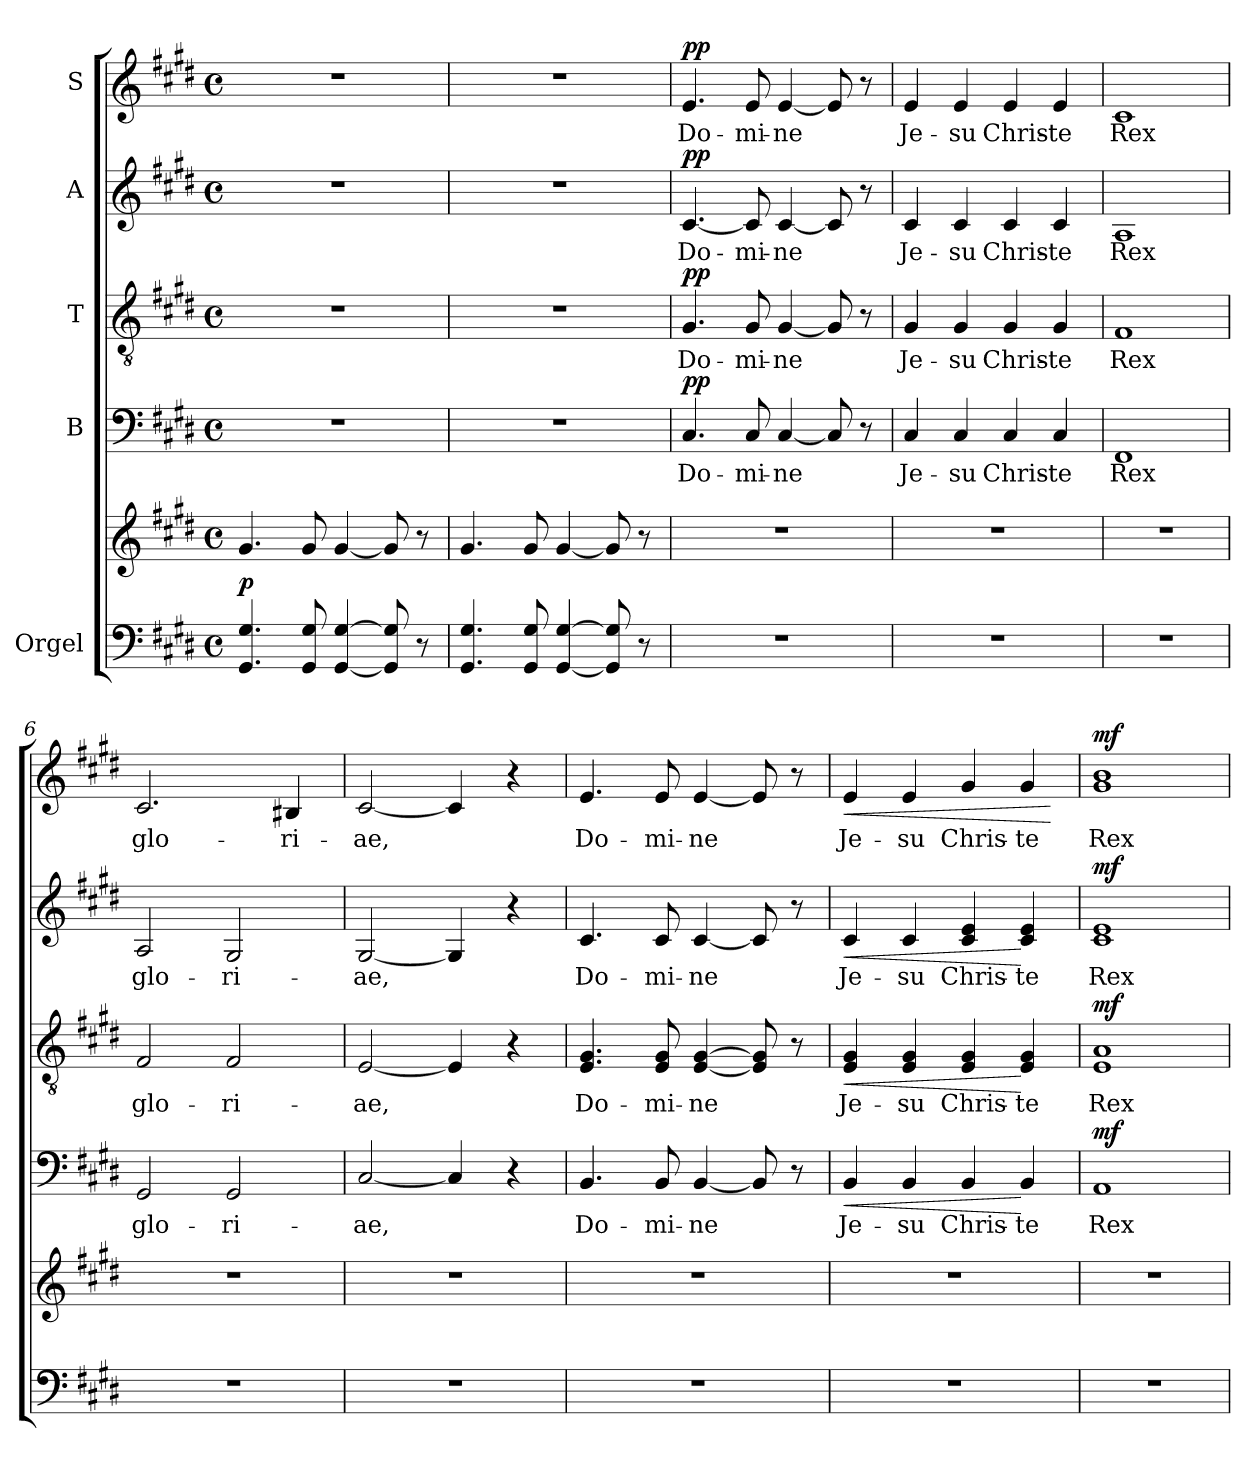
**kern	**kern	**dynam	**kern	**text	**dynam	**kern	**text	**dynam	**kern	**text	**dynam	**kern	**text	**dynam
*part5	*part5	*part5	*part4	*part4	*part4	*part3	*part3	*part3	*part2	*part2	*part2	*part1	*part1	*part1
*staff6	*staff5	*staff5/6	*staff4	*staff4	*staff4	*staff3	*staff3	*staff3	*staff2	*staff2	*staff2	*staff1	*staff1	*staff1
*I"Orgel	*	*	*I"B	*	*	*I"T	*	*	*I"A	*	*	*I"S	*	*
*clefF4	*clefG2	*	*clefF4	*	*	*clefGv2	*	*	*clefG2	*	*	*clefG2	*	*
*k[f#c#g#d#]	*k[f#c#g#d#]	*	*k[f#c#g#d#]	*	*	*k[f#c#g#d#]	*	*	*k[f#c#g#d#]	*	*	*k[f#c#g#d#]	*	*
*c#:	*c#:	*	*c#:	*	*	*c#:	*	*	*c#:	*	*	*c#:	*	*
*M4/4	*M4/4	*	*M4/4	*	*	*M4/4	*	*	*M4/4	*	*	*M4/4	*	*
*met(c)	*met(c)	*	*met(c)	*	*	*met(c)	*	*	*met(c)	*	*	*met(c)	*	*
*MM92	*MM92	*	*MM92	*	*	*MM92	*	*	*MM92	*	*	*MM92	*	*
=1	=1	=1	=1	=1	=1	=1	=1	=1	=1	=1	=1	=1	=1	=1
!	!	!LO:DY:a=2	!	!	!	!	!	!	!	!	!	!	!	!
4.GG#/ 4.G#/	4.g#/	p	1r	.	.	1r	.	.	1r	.	.	1r	.	.
8GG#/ 8G#/	8g#/	.	.	.	.	.	.	.	.	.	.	.	.	.
[4GG#/ [4G#/	[4g#/	.	.	.	.	.	.	.	.	.	.	.	.	.
8GG#/] 8G#/]	8g#/]	.	.	.	.	.	.	.	.	.	.	.	.	.
8r	8r	.	.	.	.	.	.	.	.	.	.	.	.	.
=2	=2	=2	=2	=2	=2	=2	=2	=2	=2	=2	=2	=2	=2	=2
4.GG#/ 4.G#/	4.g#/	.	1r	.	.	1r	.	.	1r	.	.	1r	.	.
8GG#/ 8G#/	8g#/	.	.	.	.	.	.	.	.	.	.	.	.	.
[4GG#/ [4G#/	[4g#/	.	.	.	.	.	.	.	.	.	.	.	.	.
8GG#/] 8G#/]	8g#/]	.	.	.	.	.	.	.	.	.	.	.	.	.
8r	8r	.	.	.	.	.	.	.	.	.	.	.	.	.
=3	=3	=3	=3	=3	=3	=3	=3	=3	=3	=3	=3	=3	=3	=3
!	!	!	!	!	!LO:DY:a	!	!	!LO:DY:a	!	!	!LO:DY:a	!	!	!LO:DY:a
1r	1r	.	4.C#/	Do-	pp	4.G#/	Do-	pp	[4.c#/	Do-	pp	4.e/	Do-	pp
.	.	.	8C#/	-mi-	.	8G#/	-mi-	.	8c#/]	-mi-	.	8e/	-mi-	.
.	.	.	[4C#/	-ne	.	[4G#/	-ne	.	[4c#/	-ne	.	[4e/	-ne	.
.	.	.	8C#/]	.	.	8G#/]	.	.	8c#/]	.	.	8e/]	.	.
.	.	.	8r	.	.	8r	.	.	8r	.	.	8r	.	.
=4	=4	=4	=4	=4	=4	=4	=4	=4	=4	=4	=4	=4	=4	=4
1r	1r	.	4C#/	Je-	.	4G#/	Je-	.	4c#/	Je-	.	4e/	Je-	.
.	.	.	4C#/	-su	.	4G#/	-su	.	4c#/	-su	.	4e/	-su	.
.	.	.	4C#/	Chris-	.	4G#/	Chris-	.	4c#/	Chris-	.	4e/	Chris-	.
.	.	.	4C#/	-te	.	4G#/	-te	.	4c#/	-te	.	4e/	-te	.
=5	=5	=5	=5	=5	=5	=5	=5	=5	=5	=5	=5	=5	=5	=5
1r	1r	.	1FF#	Rex	.	1F#	Rex	.	1A	Rex	.	1c#	Rex	.
!!LO:LB:g=z
=6	=6	=6	=6	=6	=6	=6	=6	=6	=6	=6	=6	=6	=6	=6
1r	1r	.	2GG#/	glo-	.	2F#/	glo-	.	2A/	glo-	.	2.c#/	glo-	.
.	.	.	2GG#/	-ri-	.	2F#/	-ri-	.	2G#/	-ri-	.	.	.	.
.	.	.	.	.	.	.	.	.	.	.	.	4B#X/	-ri-	.
=7	=7	=7	=7	=7	=7	=7	=7	=7	=7	=7	=7	=7	=7	=7
1r	1r	.	[2C#/	-ae,	.	[2E/	-ae,	.	[2G#/	-ae,	.	[2c#/	-ae,	.
.	.	.	4C#/]	.	.	4E/]	.	.	4G#/]	.	.	4c#/]	.	.
.	.	.	4r	.	.	4r	.	.	4r	.	.	4r	.	.
=8	=8	=8	=8	=8	=8	=8	=8	=8	=8	=8	=8	=8	=8	=8
1r	1r	.	4.BB/	Do-	.	4.E/ 4.G#/	Do-	.	4.c#/	Do-	.	4.e/	Do-	.
.	.	.	8BB/	-mi-	.	8E/ 8G#/	-mi-	.	8c#/	-mi-	.	8e/	-mi-	.
.	.	.	[4BB/	-ne	.	[4E/ [4G#/	-ne	.	[4c#/	-ne	.	[4e/	-ne	.
.	.	.	8BB/]	.	.	8E/] 8G#/]	.	.	8c#/]	.	.	8e/]	.	.
.	.	.	8r	.	.	8r	.	.	8r	.	.	8r	.	.
=9	=9	=9	=9	=9	=9	=9	=9	=9	=9	=9	=9	=9	=9	=9
!	!	!	!	!	!LO:HP:b	!	!	!LO:HP:b	!	!	!LO:HP:b	!	!	!LO:HP:b
1r	1r	.	4BB/	Je-	<	4E/ 4G#/	Je-	<	4c#/	Je-	<	4e/	Je-	<
.	.	.	4BB/	-su	.	4E/ 4G#/	-su	.	4c#/	-su	.	4e/	-su	.
.	.	.	4BB/	Chris-	.	4E/ 4G#/	Chris-	.	4c#/ 4e/	Chris-	.	4g#/	Chris-	.
.	.	.	4BB/	-te	[	4E/ 4G#/	-te	[	4c#/ 4e/	-te	[	4g#/	-te	.
.	.	.	.	.	.	.	.	.	.	.	.	.	.	[
=10	=10	=10	=10	=10	=10	=10	=10	=10	=10	=10	=10	=10	=10	=10
!	!	!	!	!	!LO:DY:a	!	!	!LO:DY:a	!	!	!LO:DY:a	!	!	!LO:DY:a
1r	1r	.	1AA	Rex	mf	1E 1A	Rex	mf	1c# 1e	Rex	mf	1g# 1b	Rex	mf
=	=	=	=	=	=	=	=	=	=	=	=	=	=	=
*-	*-	*-	*-	*-	*-	*-	*-	*-	*-	*-	*-	*-	*-	*-
